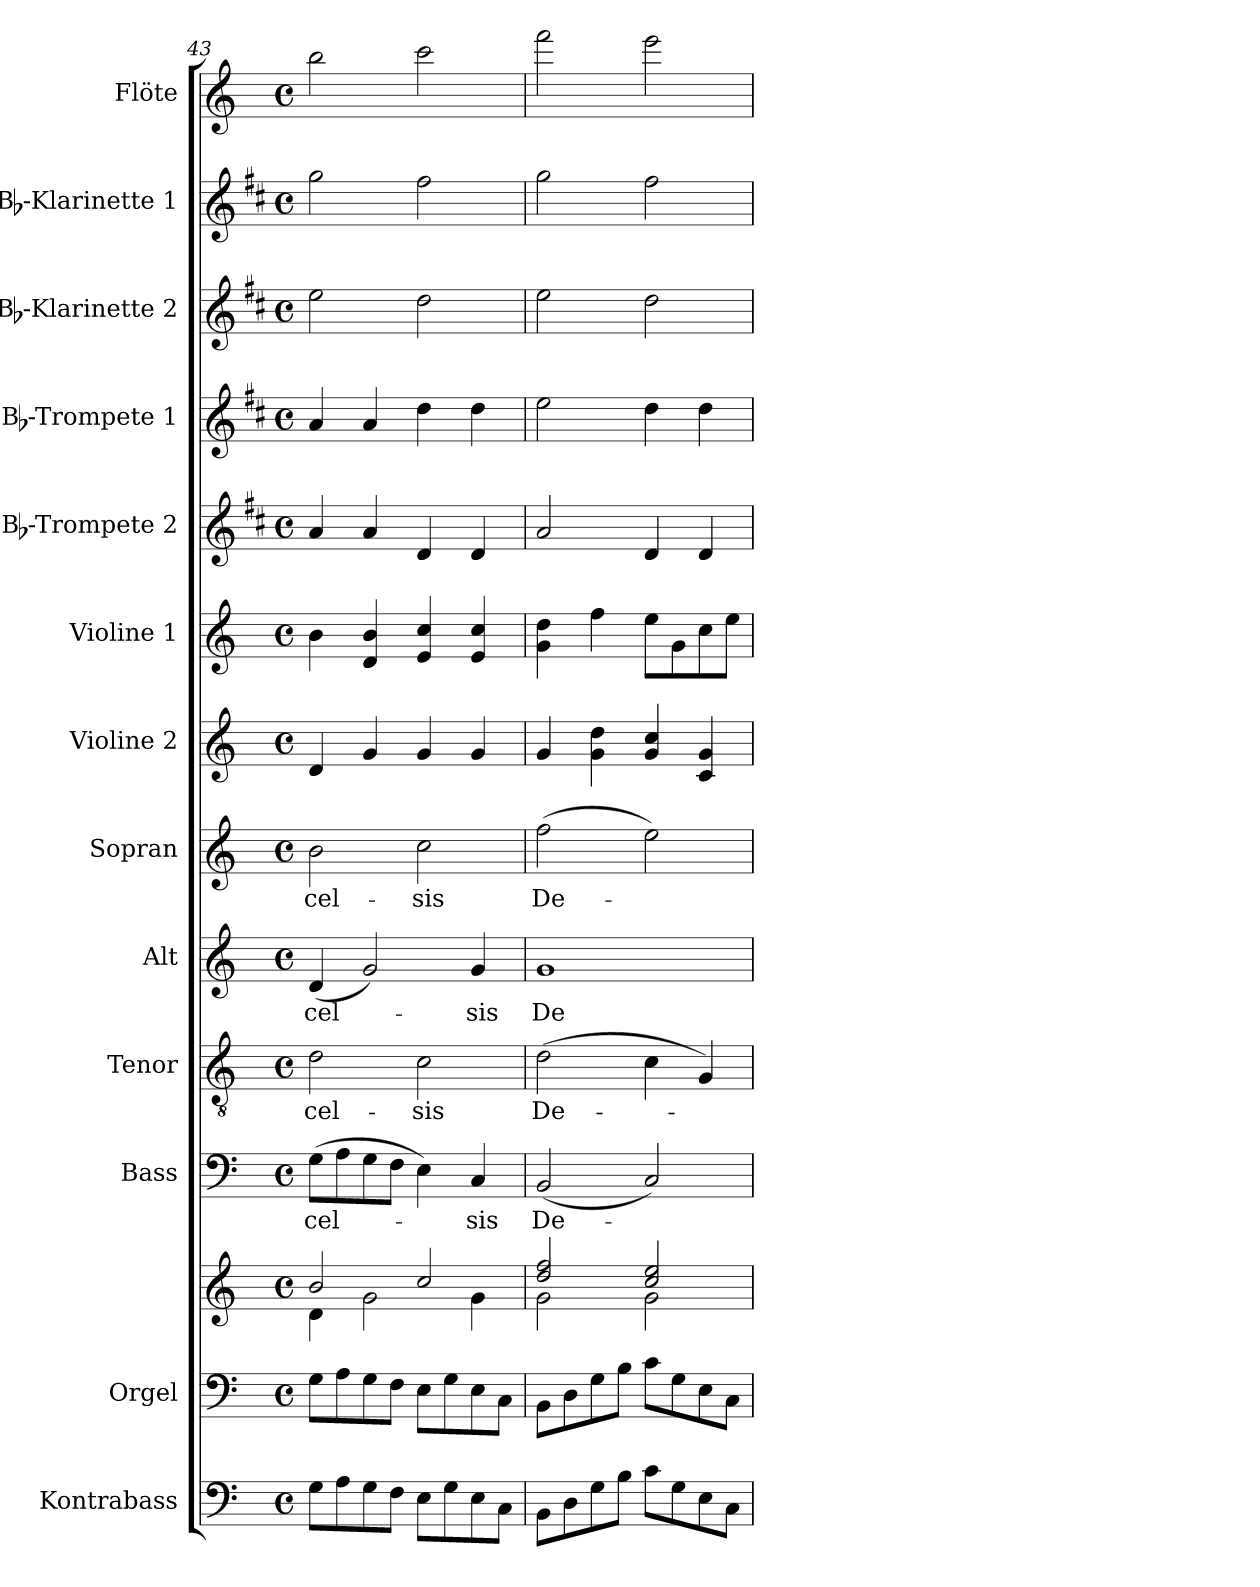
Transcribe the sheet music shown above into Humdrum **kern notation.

**kern	**kern	**kern	**kern	**text	**kern	**text	**kern	**text	**kern	**text	**kern	**kern	**kern	**kern	**kern	**kern	**kern
*part13	*part12	*part12	*part11	*part11	*part10	*part10	*part9	*part9	*part8	*part8	*part7	*part6	*part5	*part4	*part3	*part2	*part1
*staff14	*staff13	*staff12	*staff11	*staff11	*staff10	*staff10	*staff9	*staff9	*staff8	*staff8	*staff7	*staff6	*staff5	*staff4	*staff3	*staff2	*staff1
*I"Kontrabass	*I"Orgel	*	*I"Bass	*	*I"Tenor	*	*I"Alt	*	*I"Sopran	*	*I"Violine 2	*I"Violine 1	*I"Bb-Trompete 2	*I"Bb-Trompete 1	*I"Bb-Klarinette 2	*I"Bb-Klarinette 1	*I"Flöte
*I'Kb.	*I'Org.	*	*I'B.	*	*I'T.	*	*I'A.	*	*I'S.	*	*I'Vl. 2	*I'Vl. 1	*I'Bb Trp. 2	*I'Bb Trp. 1	*I'Bb Kl. 2	*I'Bb Kl. 1	*I'Fl.
*clefF4	*clefF4	*clefG2	*clefF4	*	*clefGv2	*	*clefG2	*	*clefG2	*	*clefG2	*clefG2	*clefG2	*clefG2	*clefG2	*clefG2	*clefG2
*ITrd7c12	*	*	*	*	*	*	*	*	*	*	*	*	*ITrd1c2	*ITrd1c2	*ITrd1c2	*ITrd1c2	*
*k[]	*k[]	*k[]	*k[]	*	*k[]	*	*k[]	*	*k[]	*	*k[]	*k[]	*k[]	*k[]	*k[]	*k[]	*k[]
*C:	*C:	*C:	*C:	*	*C:	*	*C:	*	*C:	*	*C:	*C:	*C:	*C:	*C:	*C:	*C:
*M4/4	*M4/4	*M4/4	*M4/4	*	*M4/4	*	*M4/4	*	*M4/4	*	*M4/4	*M4/4	*M4/4	*M4/4	*M4/4	*M4/4	*M4/4
*met(c)	*met(c)	*met(c)	*met(c)	*	*met(c)	*	*met(c)	*	*met(c)	*	*met(c)	*met(c)	*met(c)	*met(c)	*met(c)	*met(c)	*met(c)
=43	=43	=43	=43	=43	=43	=43	=43	=43	=43	=43	=43	=43	=43	=43	=43	=43	=43
*	*	*^	*	*	*	*	*	*	*	*	*	*	*	*	*	*	*
!	!	!	!	!	!LO:LY:b	!	!LO:LY:b	!	!LO:LY:b	!	!LO:LY:b	!	!	!	!	!	!	!
8GG\L	8G\L	2b/	4d\	(>8G\L	-cel-	2d\	-cel-	(<4d/	-cel-	2b\	-cel-	4d/	4b\	4g/	4g/	2dd\	2ff\	2bb\
8AA\	8A\	.	.	8A\	.	.	.	.	.	.	.	.	.	.	.	.	.	.
8GG\	8G\	.	2g\	8G\	.	.	.	2g/)	.	.	.	4g/	4d/ 4b/	4g/	4g/	.	.	.
8FF\J	8F\J	.	.	8F\J	.	.	.	.	.	.	.	.	.	.	.	.	.	.
!	!	!	!	!	!	!	!LO:LY:b	!	!	!	!LO:LY:b	!	!	!	!	!	!	!
8EE\L	8E\L	2cc/	.	4E\)	.	2c\	-sis	.	.	2cc\	-sis	4g/	4e/ 4cc/	4c/	4cc\	2cc\	2ee\	2ccc\
8GG\	8G\	.	.	.	.	.	.	.	.	.	.	.	.	.	.	.	.	.
!	!	!	!	!	!LO:LY:b	!	!	!	!LO:LY:b	!	!	!	!	!	!	!	!	!
8EE\	8E\	.	4g\	4C/	-sis	.	.	4g/	-sis	.	.	4g/	4e/ 4cc/	4c/	4cc\	.	.	.
8CC\J	8C\J	.	.	.	.	.	.	.	.	.	.	.	.	.	.	.	.	.
=44	=44	=44	=44	=44	=44	=44	=44	=44	=44	=44	=44	=44	=44	=44	=44	=44	=44	=44
!	!	!	!	!	!LO:LY:b	!	!LO:LY:b	!	!LO:LY:b	!	!LO:LY:b	!	!	!	!	!	!	!
8BBB\L	8BB\L	2dd/ 2ff/	2g\	(<2BB/	De-	(>2d\	De-	1g	De-	(>2ff\	De-	4g/	4g\ 4dd\	2g/	2dd\	2dd\	2ff\	2fff\
8DD\	8D\	.	.	.	.	.	.	.	.	.	.	.	.	.	.	.	.	.
8GG\	8G\	.	.	.	.	.	.	.	.	.	.	4g\ 4dd\	4ff\	.	.	.	.	.
8BB\J	8B\J	.	.	.	.	.	.	.	.	.	.	.	.	.	.	.	.	.
8C\L	8c\L	2cc/ 2ee/	2g\	2C/)	.	4c\	.	.	.	2ee\)	.	4g/ 4cc/	8ee\L	4c/	4cc\	2cc\	2ee\	2eee\
8GG\	8G\	.	.	.	.	.	.	.	.	.	.	.	8g\	.	.	.	.	.
8EE\	8E\	.	.	.	.	4G/)	.	.	.	.	.	4c/ 4g/	8cc\	4c/	4cc\	.	.	.
8CC\J	8C\J	.	.	.	.	.	.	.	.	.	.	.	8ee\J	.	.	.	.	.
*	*	*v	*v	*	*	*	*	*	*	*	*	*	*	*	*	*	*	*
=	=	=	=	=	=	=	=	=	=	=	=	=	=	=	=	=	=
*-	*-	*-	*-	*-	*-	*-	*-	*-	*-	*-	*-	*-	*-	*-	*-	*-	*-
